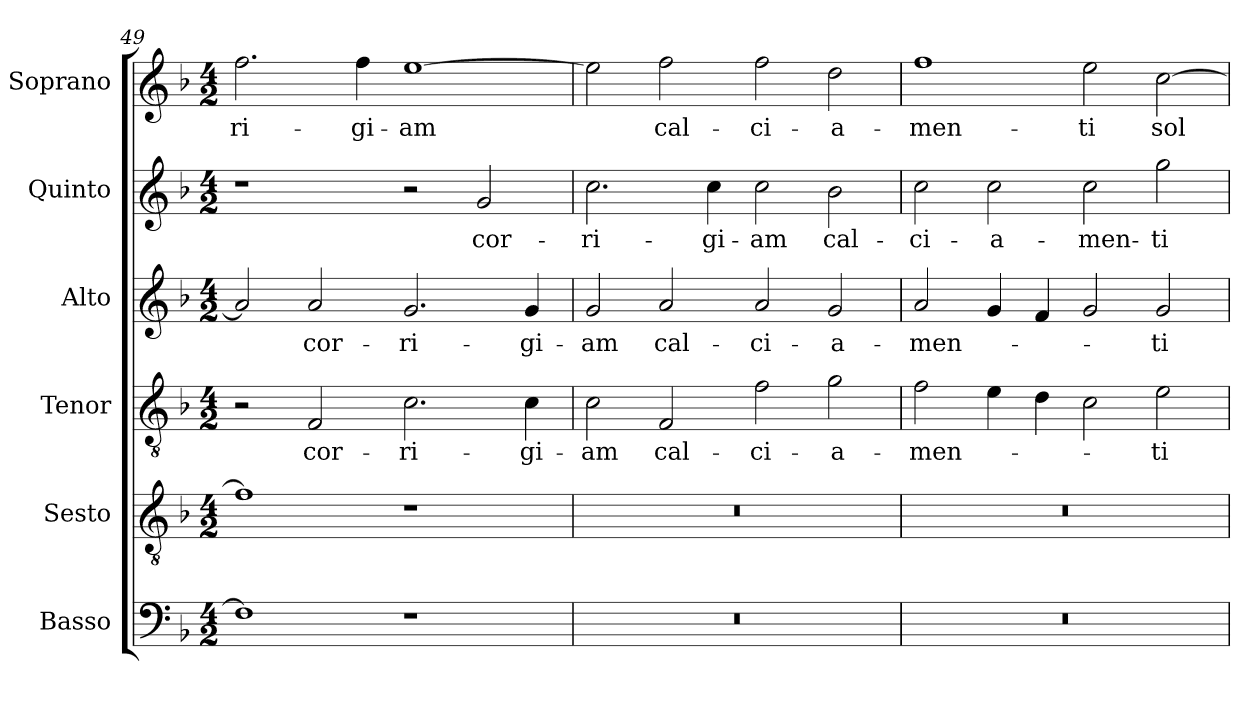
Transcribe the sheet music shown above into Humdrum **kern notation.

**kern	**kern	**kern	**text	**kern	**text	**kern	**text	**kern	**text
*part6	*part5	*part4	*part4	*part3	*part3	*part2	*part2	*part1	*part1
*staff6	*staff5	*staff4	*staff4	*staff3	*staff3	*staff2	*staff2	*staff1	*staff1
*I"Basso	*I"Sesto	*I"Tenor	*	*I"Alto	*	*I"Quinto	*	*I"Soprano	*
*I'B.	*I'Ss.	*I'T.	*	*I'A.	*	*I'Q.	*	*I'S.	*
*clefF4	*clefGv2	*clefGv2	*	*clefG2	*	*clefG2	*	*clefG2	*
*	*ITrd7c12	*ITrd7c12	*	*	*	*	*	*	*
*k[b-]	*k[b-]	*k[b-]	*	*k[b-]	*	*k[b-]	*	*k[b-]	*
*F:	*F:	*F:	*	*F:	*	*F:	*	*F:	*
*M4/2	*M4/2	*M4/2	*	*M4/2	*	*M4/2	*	*M4/2	*
=49	=49	=49	=49	=49	=49	=49	=49	=49	=49
!	!	!	!	!	!	!	!	!	!LO:LY:b:color=#000000
1Fi]	1Fi]	2r	.	2ai/]	.	1r	.	2.ffi\	-ri-
!	!	!	!LO:LY:b:color=#000000	!	!	!	!	!	!
!	!	!	!	!	!LO:LY:b:color=#000000	!	!	!	!
.	.	2FFi/	cor-	2ai/	cor-	.	.	.	.
!	!	!	!	!	!	!	!	!	!LO:LY:b:color=#000000
.	.	.	.	.	.	.	.	4ffi\	-gi-
!	!	!	!LO:LY:b:color=#000000	!	!	!	!	!	!
!	!	!	!	!	!LO:LY:b:color=#000000	!	!	!	!
!	!	!	!	!	!	!	!	!	!LO:LY:b:color=#000000
1r	1r	2.Ci\	-ri-	2.gi/	-ri-	2r	.	[1eei	-am
!	!	!	!	!	!	!	!LO:LY:b:color=#000000	!	!
.	.	.	.	.	.	2gi/	cor-	.	.
!	!	!	!LO:LY:b:color=#000000	!	!	!	!	!	!
!	!	!	!	!	!LO:LY:b:color=#000000	!	!	!	!
.	.	4Ci\	-gi-	4gi/	-gi-	.	.	.	.
=50	=50	=50	=50	=50	=50	=50	=50	=50	=50
!LO:N:vis=1	!LO:N:vis=1	!	!	!	!	!	!	!	!
!	!	!	!LO:LY:b:color=#000000	!	!	!	!	!	!
!	!	!	!	!	!LO:LY:b:color=#000000	!	!	!	!
!	!	!	!	!	!	!	!LO:LY:b:color=#000000	!	!
0r	0r	2Ci\	-am	2gi/	-am	2.cci\	-ri-	2eei\]	.
!	!	!	!LO:LY:b:color=#000000	!	!	!	!	!	!
!	!	!	!	!	!LO:LY:b:color=#000000	!	!	!	!
!	!	!	!	!	!	!	!	!	!LO:LY:b:color=#000000
.	.	2FFi/	cal-	2ai/	cal-	.	.	2ffi\	cal-
!	!	!	!	!	!	!	!LO:LY:b:color=#000000	!	!
.	.	.	.	.	.	4cci\	-gi-	.	.
!	!	!	!LO:LY:b:color=#000000	!	!	!	!	!	!
!	!	!	!	!	!LO:LY:b:color=#000000	!	!	!	!
!	!	!	!	!	!	!	!LO:LY:b:color=#000000	!	!
!	!	!	!	!	!	!	!	!	!LO:LY:b:color=#000000
.	.	2Fi\	-ci-	2ai/	-ci-	2cci\	-am	2ffi\	-ci-
!	!	!	!LO:LY:b:color=#000000	!	!	!	!	!	!
!	!	!	!	!	!LO:LY:b:color=#000000	!	!	!	!
!	!	!	!	!	!	!	!LO:LY:b:color=#000000	!	!
!	!	!	!	!	!	!	!	!	!LO:LY:b:color=#000000
.	.	2Gi\	-a-	2gi/	-a-	2b-i\	cal-	2ddi\	-a-
!!LO:LB:g=z
=51	=51	=51	=51	=51	=51	=51	=51	=51	=51
!LO:N:vis=1	!LO:N:vis=1	!	!	!	!	!	!	!	!
!	!	!	!LO:LY:b:color=#000000	!	!	!	!	!	!
!	!	!	!	!	!LO:LY:b:color=#000000	!	!	!	!
!	!	!	!	!	!	!	!LO:LY:b:color=#000000	!	!
!	!	!	!	!	!	!	!	!	!LO:LY:b:color=#000000
0r	0r	2Fi\	-men-	2ai/	-men-	2cci\	-ci-	1ffi	-men-
!	!	!	!	!	!	!	!LO:LY:b:color=#000000	!	!
.	.	4Ei\	.	4gi/	.	2cci\	-a-	.	.
.	.	4Di\	.	4fi/	.	.	.	.	.
!	!	!	!	!	!	!	!LO:LY:b:color=#000000	!	!
!	!	!	!	!	!	!	!	!	!LO:LY:b:color=#000000
.	.	2Ci\	.	2gi/	.	2cci\	-men-	2eei\	-ti
!	!	!	!LO:LY:b:color=#000000	!	!	!	!	!	!
!	!	!	!	!	!LO:LY:b:color=#000000	!	!	!	!
!	!	!	!	!	!	!	!LO:LY:b:color=#000000	!	!
!	!	!	!	!	!	!	!	!	!LO:LY:b:color=#000000
.	.	2Ei\	-ti	2gi/	-ti	2ggi\	-ti	[2cci\	sol-
=	=	=	=	=	=	=	=	=	=
*-	*-	*-	*-	*-	*-	*-	*-	*-	*-
